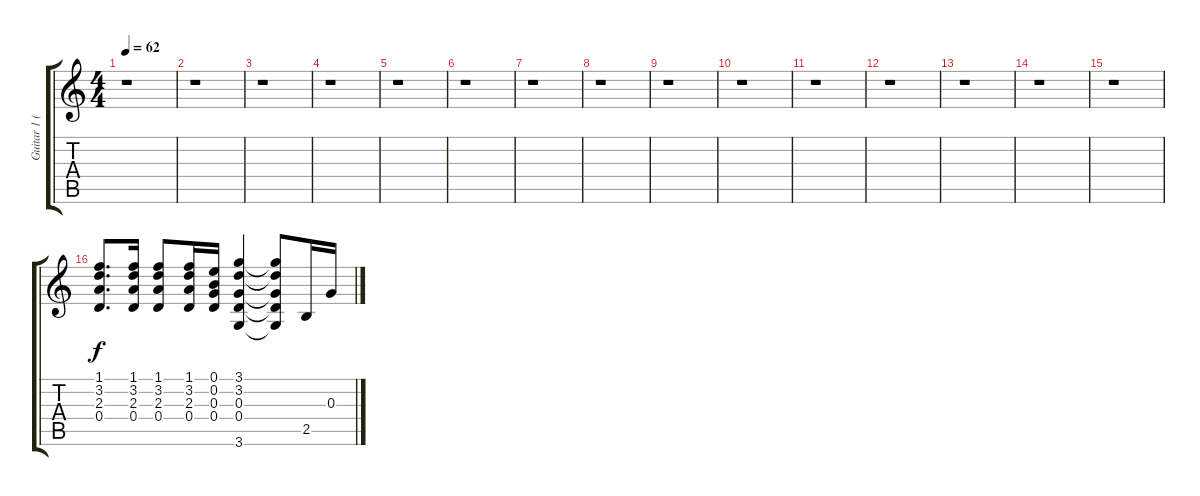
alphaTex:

\track ("Guitar 1 ( clean )" "Guitar 1 (") {instrument electricguitarclean}
\staff {score tabs}
\tuning (E4 B3 G3 D3 A2 E2) {hide}
\ts (4 4)
\tempo 62
\clef g2
\ks c
r.1{dy f} |
r.1 |
r.1 |
r.1 |
r.1 |
r.1 |
r.1 |
r.1 |
r.1 |
r.1 |
r.1 |
r.1 |
r.1 |
r.1 |
r.1 |
(1.1 3.2 2.3 0.4).8{d} (1.1 3.2 2.3 0.4).16 (1.1 3.2 2.3 0.4).8 (1.1 3.2 2.3 0.4).16 (0.1 0.2 0.3 0.4).16 (3.1 3.2 0.3 0.4 3.6).4 (3.1{t} 3.2{t} 0.3{t} 0.4{t} 3.6{t}).8 2.5.16 0.3.16
